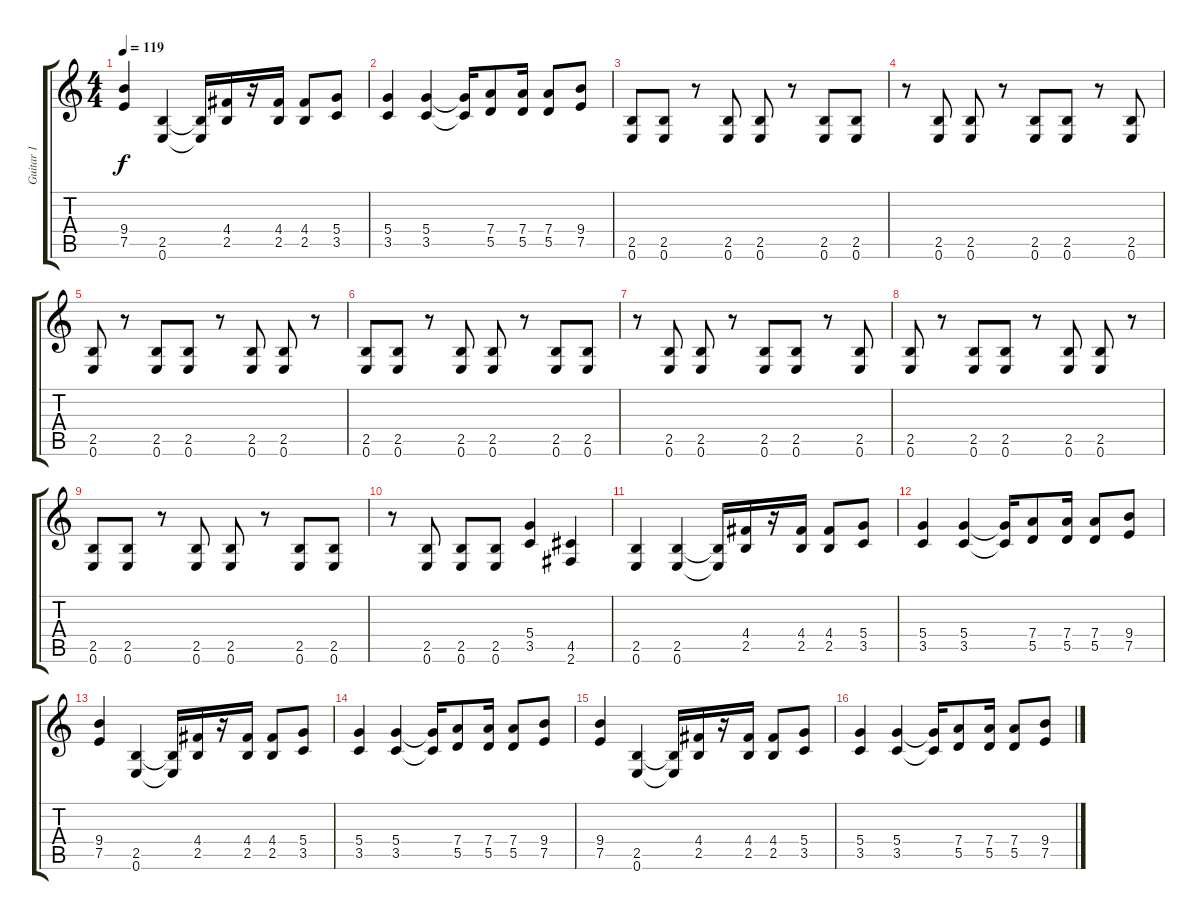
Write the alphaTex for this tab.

\track ("Guitar 1" "Guitar 1") {instrument distortionguitar}
\staff {score tabs}
\tuning (E4 B3 G3 D3 A2 E2) {hide}
\ts (4 4)
\tempo 119
\clef g2
\ks c
(9.4 7.5).4{dy f} (2.5 0.6).4 (2.5{t} 0.6{t}).16 (4.4 2.5).16 r.16 (4.4 2.5).16 (4.4 2.5).8 (5.4 3.5).8 |
(5.4 3.5).4 (5.4 3.5).4 (5.4{t} 3.5{t}).16 (7.4 5.5).8 (7.4 5.5).16 (7.4 5.5).8 (9.4 7.5).8 |
(2.5 0.6).8 (2.5 0.6).8 r.8 (2.5 0.6).8 (2.5 0.6).8 r.8 (2.5 0.6).8 (2.5 0.6).8 |
r.8 (2.5 0.6).8 (2.5 0.6).8 r.8 (2.5 0.6).8 (2.5 0.6).8 r.8 (2.5 0.6).8 |
(2.5 0.6).8 r.8 (2.5 0.6).8 (2.5 0.6).8 r.8 (2.5 0.6).8 (2.5 0.6).8 r.8 |
(2.5 0.6).8 (2.5 0.6).8 r.8 (2.5 0.6).8 (2.5 0.6).8 r.8 (2.5 0.6).8 (2.5 0.6).8 |
r.8 (2.5 0.6).8 (2.5 0.6).8 r.8 (2.5 0.6).8 (2.5 0.6).8 r.8 (2.5 0.6).8 |
(2.5 0.6).8 r.8 (2.5 0.6).8 (2.5 0.6).8 r.8 (2.5 0.6).8 (2.5 0.6).8 r.8 |
(2.5 0.6).8 (2.5 0.6).8 r.8 (2.5 0.6).8 (2.5 0.6).8 r.8 (2.5 0.6).8 (2.5 0.6).8 |
r.8 (2.5 0.6).8 (2.5 0.6).8 (2.5 0.6).8 (5.4 3.5).4 (4.5 2.6).4 |
(2.5 0.6).4 (2.5 0.6).4 (2.5{t} 0.6{t}).16 (4.4 2.5).16 r.16 (4.4 2.5).16 (4.4 2.5).8 (5.4 3.5).8 |
(5.4 3.5).4 (5.4 3.5).4 (5.4{t} 3.5{t}).16 (7.4 5.5).8 (7.4 5.5).16 (7.4 5.5).8 (9.4 7.5).8 |
(9.4 7.5).4 (2.5 0.6).4 (2.5{t} 0.6{t}).16 (4.4 2.5).16 r.16 (4.4 2.5).16 (4.4 2.5).8 (5.4 3.5).8 |
(5.4 3.5).4 (5.4 3.5).4 (5.4{t} 3.5{t}).16 (7.4 5.5).8 (7.4 5.5).16 (7.4 5.5).8 (9.4 7.5).8 |
(9.4 7.5).4 (2.5 0.6).4 (2.5{t} 0.6{t}).16 (4.4 2.5).16 r.16 (4.4 2.5).16 (4.4 2.5).8 (5.4 3.5).8 |
(5.4 3.5).4 (5.4 3.5).4 (5.4{t} 3.5{t}).16 (7.4 5.5).8 (7.4 5.5).16 (7.4 5.5).8 (9.4 7.5).8
